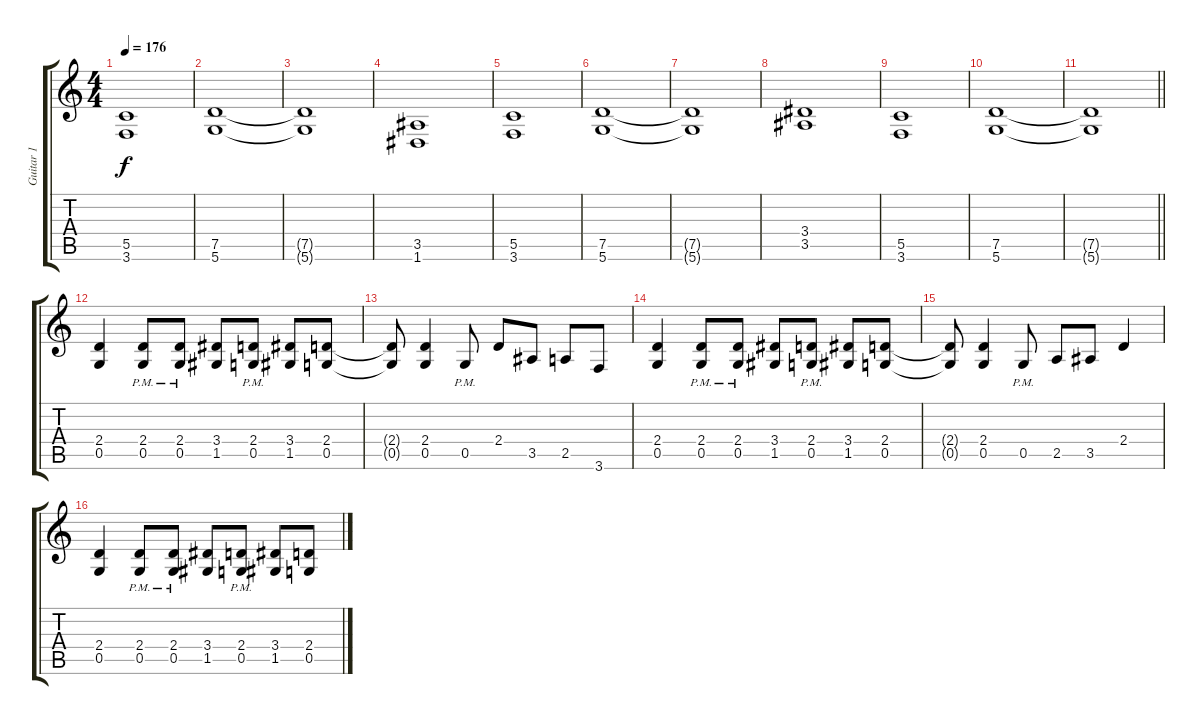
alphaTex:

\track ("Guitar 1" "Guitar 1") {instrument distortionguitar}
\staff {score tabs}
\tuning (D4 A3 F3 C3 G2 D2) {hide}
\ts (4 4)
\tempo 176
\clef g2
\ks c
(5.5 3.6).1{dy f} |
(7.5 5.6).1 |
(7.5{t} 5.6{t}).1 |
(3.5 1.6).1 |
(5.5 3.6).1 |
(7.5 5.6).1 |
(7.5{t} 5.6{t}).1 |
(3.4 3.5).1 |
(5.5 3.6).1 |
(7.5 5.6).1 |
\barLineRight lightlight
(7.5{t} 5.6{t}).1 |
\section ("" "")
(2.4 0.5).4 (2.4{pm} 0.5{pm}).8 (2.4{pm} 0.5{pm}).8 (3.4 1.5).8 (2.4{pm} 0.5{pm}).8 (3.4 1.5).8 (2.4 0.5).8 |
(2.4{t} 0.5{t}).8 (2.4 0.5).4 0.5{pm}.8 2.4.8 3.5.8 2.5.8 3.6.8 |
(2.4 0.5).4 (2.4{pm} 0.5{pm}).8 (2.4{pm} 0.5{pm}).8 (3.4 1.5).8 (2.4{pm} 0.5{pm}).8 (3.4 1.5).8 (2.4 0.5).8 |
(2.4{t} 0.5{t}).8 (2.4 0.5).4 0.5{pm}.8 2.5.8 3.5.8 2.4.4 |
(2.4 0.5).4 (2.4{pm} 0.5{pm}).8 (2.4{pm} 0.5{pm}).8 (3.4 1.5).8 (2.4{pm} 0.5{pm}).8 (3.4 1.5).8 (2.4 0.5).8
